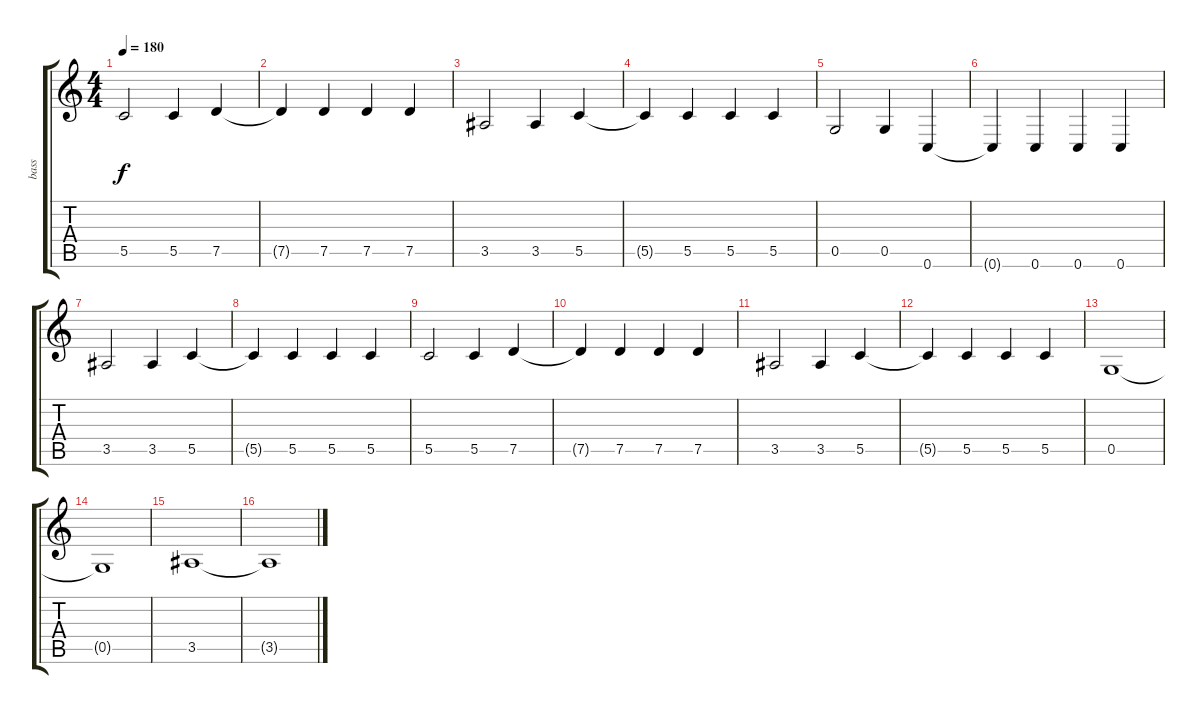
\track ("bass" "bass") {instrument electricbassfinger}
\staff {score tabs}
\tuning (D4 A3 F3 C3 G2 C2) {hide}
\ts (4 4)
\tempo 180
\clef g2
\ks c
5.5.2{dy f} 5.5.4 7.5.4 |
7.5{t}.4 7.5.4 7.5.4 7.5.4 |
3.5.2 3.5.4 5.5.4 |
5.5{t}.4 5.5.4 5.5.4 5.5.4 |
0.5.2 0.5.4 0.6.4 |
0.6{t}.4 0.6.4 0.6.4 0.6.4 |
3.5.2 3.5.4 5.5.4 |
5.5{t}.4 5.5.4 5.5.4 5.5.4 |
5.5.2 5.5.4 7.5.4 |
7.5{t}.4 7.5.4 7.5.4 7.5.4 |
3.5.2 3.5.4 5.5.4 |
5.5{t}.4 5.5.4 5.5.4 5.5.4 |
0.5.1 |
0.5{t}.1 |
3.5.1 |
3.5{t}.1
